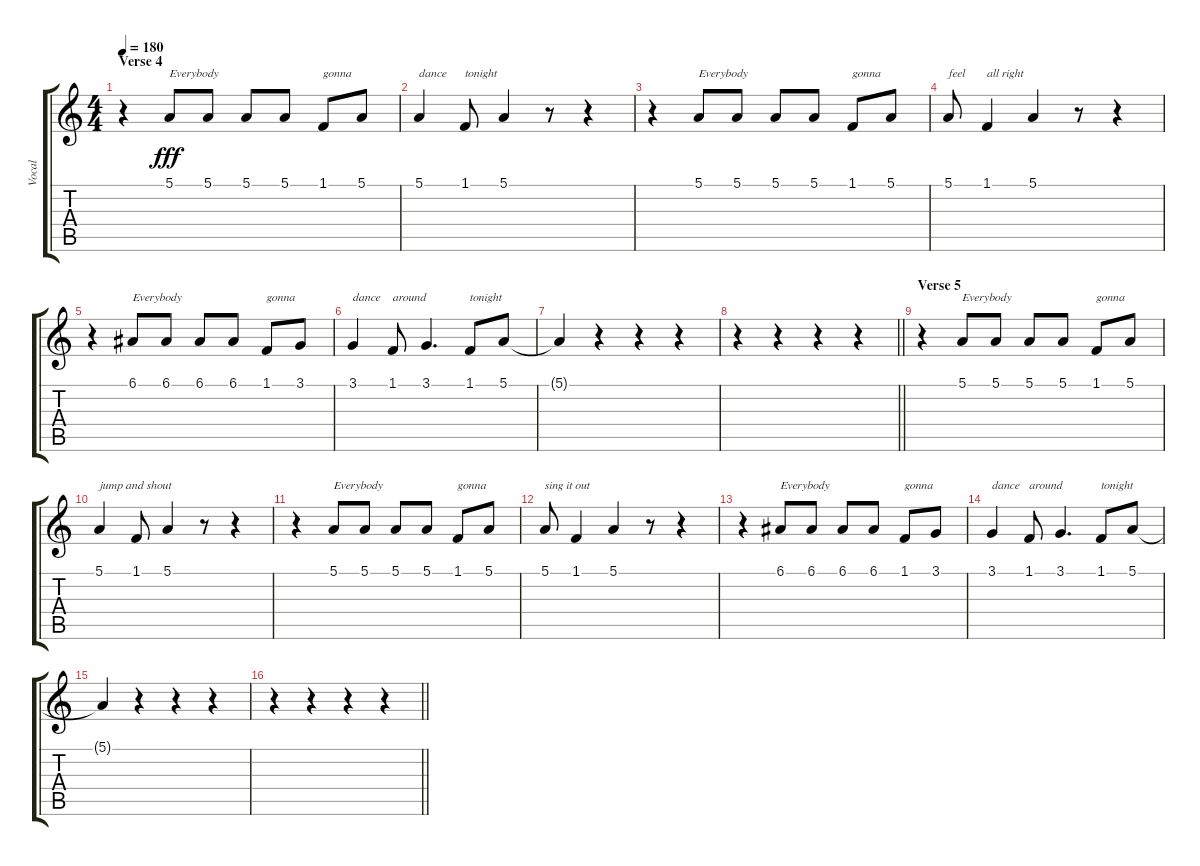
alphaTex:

\track ("Vocal" "Vocal") {instrument tenorsax}
\staff {score tabs}
\tuning (E4 B3 G3 D3 A2 E2) {hide}
\ts (4 4)
\section ("" "Verse 4")
\tempo 180
\clef g2
\ks c
r.4{dy fff} 5.1.8{txt "Everybody"} 5.1.8 5.1.8 5.1.8 1.1.8{txt "gonna"} 5.1.8 |
5.1.4{txt "dance"} 1.1.8{txt "tonight"} 5.1.4 r.8 r.4 |
r.4 5.1.8{txt "Everybody"} 5.1.8 5.1.8 5.1.8 1.1.8{txt "gonna"} 5.1.8 |
5.1.8{txt "feel"} 1.1.4{txt "all right"} 5.1.4 r.8 r.4 |
r.4 6.1.8{txt "Everybody"} 6.1.8 6.1.8 6.1.8 1.1.8{txt "gonna"} 3.1.8 |
3.1.4{txt "dance"} 1.1.8{txt "around"} 3.1.4{d} 1.1.8{txt "tonight"} 5.1.8 |
5.1{t}.4 r.4 r.4 r.4 |
\barLineRight lightlight
r.4 r.4 r.4 r.4 |
\section ("" "Verse 5")
r.4 5.1.8{txt "Everybody"} 5.1.8 5.1.8 5.1.8 1.1.8{txt "gonna"} 5.1.8 |
5.1.4{txt "jump and shout"} 1.1.8 5.1.4 r.8 r.4 |
r.4 5.1.8{txt "Everybody"} 5.1.8 5.1.8 5.1.8 1.1.8{txt "gonna"} 5.1.8 |
5.1.8{txt "sing it out"} 1.1.4 5.1.4 r.8 r.4 |
r.4 6.1.8{txt "Everybody"} 6.1.8 6.1.8 6.1.8 1.1.8{txt "gonna"} 3.1.8 |
3.1.4{txt "dance"} 1.1.8{txt "around"} 3.1.4{d} 1.1.8{txt "tonight"} 5.1.8 |
5.1{t}.4 r.4 r.4 r.4 |
\barLineRight lightlight
r.4 r.4 r.4 r.4
